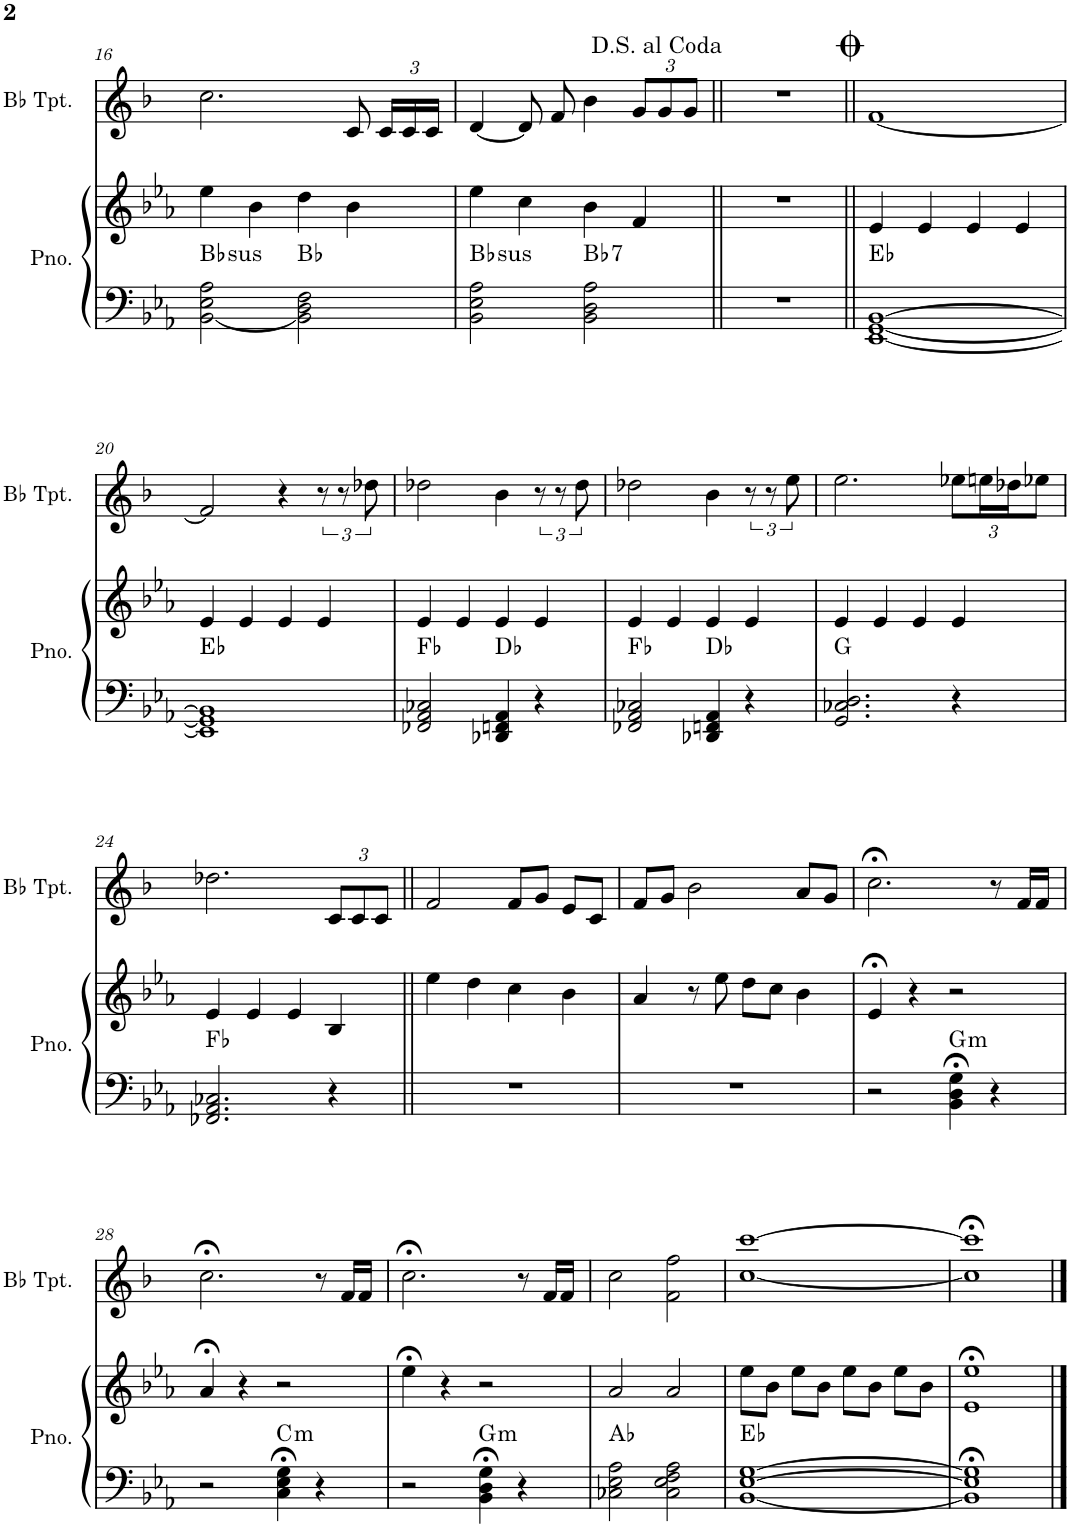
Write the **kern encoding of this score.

**kern	**kern	**harte	**kern
*part2	*part2	*part2	*part1
*staff3	*staff2	*	*staff1
*I"Piano	*	*	*I"Bb Trumpet
*I'Pno.	*	*	*I'Bb Tpt.
!!LO:PB:g=z
*clefF4	*clefG2	*	*clefG2
*	*	*	*Trd1c2
*k[b-e-a-]	*k[b-e-a-]	*	*k[b-]
*M4/4	*M4/4	*	*M4/4
=16	=16	=16	=16
!	!	!LO:H:kt=sus	!
[2BB-\ 2E-\ 2A-\	4ee-\	Bb:sus4	2.cc\
.	4b-\	.	.
2BB-\] 2D\ 2F\	4dd\	Bb:maj	.
.	4b-\	.	8c/
*	*	*	*Xbrackettup
.	.	.	24c/LL
.	.	.	24c/
.	.	.	24c/JJ
=17	=17	=17	=17
!	!	!LO:H:kt=sus	!
2BB-\ 2E-\ 2A-\	4ee-\	Bb:sus4	[4d/
.	4cc\	.	8d/]
.	.	.	8f/
!	!	!LO:H:kt=7	!
2BB-\ 2D\ 2A-\	4b-\	Bb:7	4b-\
.	4f/	.	12g/L
.	.	.	12g/
.	.	.	12g/J
=18||	=18||	=18||	=18||
1r	1r	.	1r
=19||	=19||	=19||	=19||
[1EE- [1GG [1BB-	4e-/	Eb:maj	[1f
.	4e-/	.	.
.	4e-/	.	.
.	4e-/	.	.
!!LO:LB:g=z
=20	=20	=20	=20
1EE-] 1GG] 1BB-]	4e-/	Eb:maj	2f/]
.	4e-/	.	.
.	4e-/	.	4r
*	*	*	*brackettup
.	4e-/	.	12r
.	.	.	12r
.	.	.	12dd-X\
=21	=21	=21	=21
2FF-X/ 2AA-/ 2C-X/	4e-/	Fb:maj	2dd-X\
.	4e-/	.	.
4DD-X/ 4FFn/ 4AA-/	4e-/	Db:maj	4b-\
4r	4e-/	.	12r
.	.	.	12r
.	.	.	12dd-\
=22	=22	=22	=22
2FF-X/ 2AA-/ 2C-X/	4e-/	Fb:maj	2dd-X\
.	4e-/	.	.
4DD-X/ 4FFn/ 4AA-/	4e-/	Db:maj	4b-\
4r	4e-/	.	12r
.	.	.	12r
.	.	.	12ee\
=23	=23	=23	=23
2.GG/ 2.C-X/ 2.D/	4e-/	G:maj	2.ee\
.	4e-/	.	.
.	4e-/	.	.
*	*	*	*Xbrackettup
4r	4e-/	.	12ee-X\L
.	.	.	24een\L
.	.	.	24dd-X\J
.	.	.	12ee-X\J
!!LO:LB:g=z
=24	=24	=24	=24
2.FF-X/ 2.AA-/ 2.C-X/	4e-/	Fb:maj	2.dd-X\
.	4e-/	.	.
.	4e-/	.	.
4r	4B-/	.	12c/L
.	.	.	12c/
.	.	.	12c/J
=25||	=25||	=25||	=25||
1r	4ee-\	.	2f/
.	4dd\	.	.
.	4cc\	.	8f/L
.	.	.	8g/J
.	4b-\	.	8e/L
.	.	.	8c/J
=26	=26	=26	=26
1r	4a-/	.	8f/L
.	.	.	8g/J
.	8r	.	2b-\
.	8ee-\	.	.
.	8dd\L	.	.
.	8cc\J	.	.
.	4b-\	.	8a/L
.	.	.	8g/J
=27	=27	=27	=27
2r	4e-;</	.	2.cc;<\
.	4r	.	.
!	!	!LO:H:kt=m	!
4BB-\;< 4D\;< 4G\;<	2r	G:min	.
4r	.	.	8r
.	.	.	16f/LL
.	.	.	16f/JJ
!!LO:LB:g=z
=28	=28	=28	=28
2r	4a-;</	.	2.cc;<\
.	4r	.	.
!	!	!LO:H:kt=m	!
4C\;< 4E-\;< 4G\;<	2r	C:min	.
4r	.	.	8r
.	.	.	16f/LL
.	.	.	16f/JJ
=29	=29	=29	=29
2r	4ee-;<\	.	2.cc;<\
.	4r	.	.
!	!	!LO:H:kt=m	!
4BB-\;< 4D\;< 4G\;<	2r	G:min	.
4r	.	.	8r
.	.	.	16f/LL
.	.	.	16f/JJ
=30	=30	=30	=30
2C-X\ 2E-\ 2A-\	2a-/	Ab:maj	2cc\
2C-\ 2E-\ 2F\ 2A-\	2a-/	.	2f\ 2ff\
=31	=31	=31	=31
[1BB- [1E- [1G	8ee-\L	Eb:maj	[1cc [1ccc
.	8b-\J	.	.
.	8ee-\L	.	.
.	8b-\J	.	.
.	8ee-\L	.	.
.	8b-\J	.	.
.	8ee-\L	.	.
.	8b-\J	.	.
=32	=32	=32	=32
1BB-];< 1E-];< 1G];<	1e-;< 1ee-;<	.	1cc];< 1ccc];<
==	==	==	==
*-	*-	*-	*-
